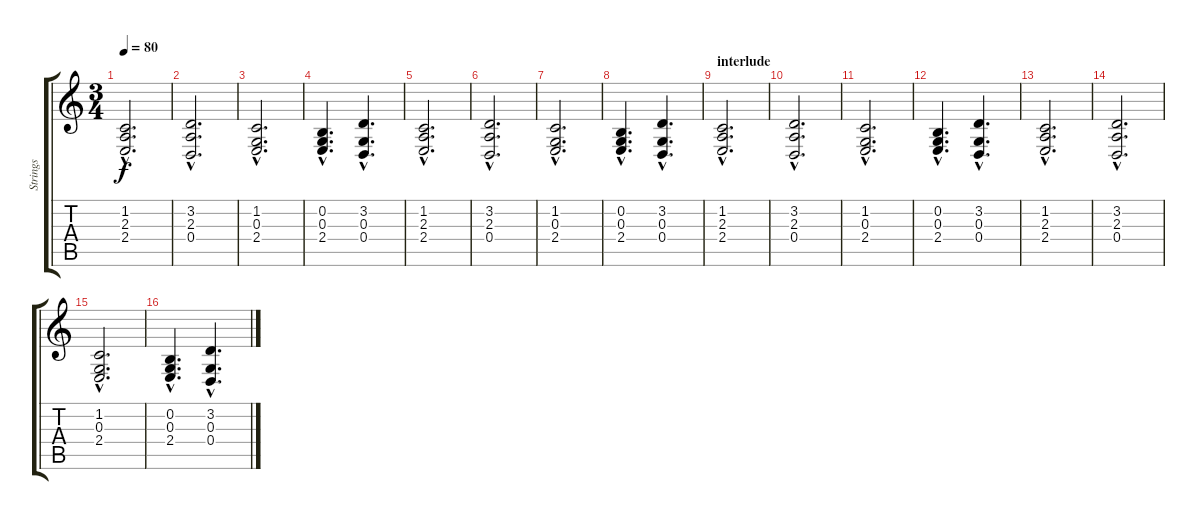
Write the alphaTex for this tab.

\track ("Strings" "Strings") {instrument synthstrings1}
\staff {score tabs}
\tuning (E4 B3 G3 D3 A2 E2) {hide}
\ts (3 4)
\tempo 80
\clef g2
\ks c
(1.2{hac} 2.3{hac} 2.4{hac}).2{d dy f} |
(3.2{hac} 2.3{hac} 0.4{hac}).2{d} |
(1.2{hac} 0.3{hac} 2.4{hac}).2{d} |
(0.2{hac} 0.3{hac} 2.4{hac}).4{d} (3.2{hac} 0.3{hac} 0.4{hac}).4{d} |
(1.2{hac} 2.3{hac} 2.4{hac}).2{d} |
(3.2{hac} 2.3{hac} 0.4{hac}).2{d} |
(1.2{hac} 0.3{hac} 2.4{hac}).2{d} |
(0.2{hac} 0.3{hac} 2.4{hac}).4{d} (3.2{hac} 0.3{hac} 0.4{hac}).4{d} |
\section ("" "interlude")
(1.2{hac} 2.3{hac} 2.4{hac}).2{d} |
(3.2{hac} 2.3{hac} 0.4{hac}).2{d} |
(1.2{hac} 0.3{hac} 2.4{hac}).2{d} |
(0.2{hac} 0.3{hac} 2.4{hac}).4{d} (3.2{hac} 0.3{hac} 0.4{hac}).4{d} |
(1.2{hac} 2.3{hac} 2.4{hac}).2{d} |
(3.2{hac} 2.3{hac} 0.4{hac}).2{d} |
(1.2{hac} 0.3{hac} 2.4{hac}).2{d} |
(0.2{hac} 0.3{hac} 2.4{hac}).4{d} (3.2{hac} 0.3{hac} 0.4{hac}).4{d}
